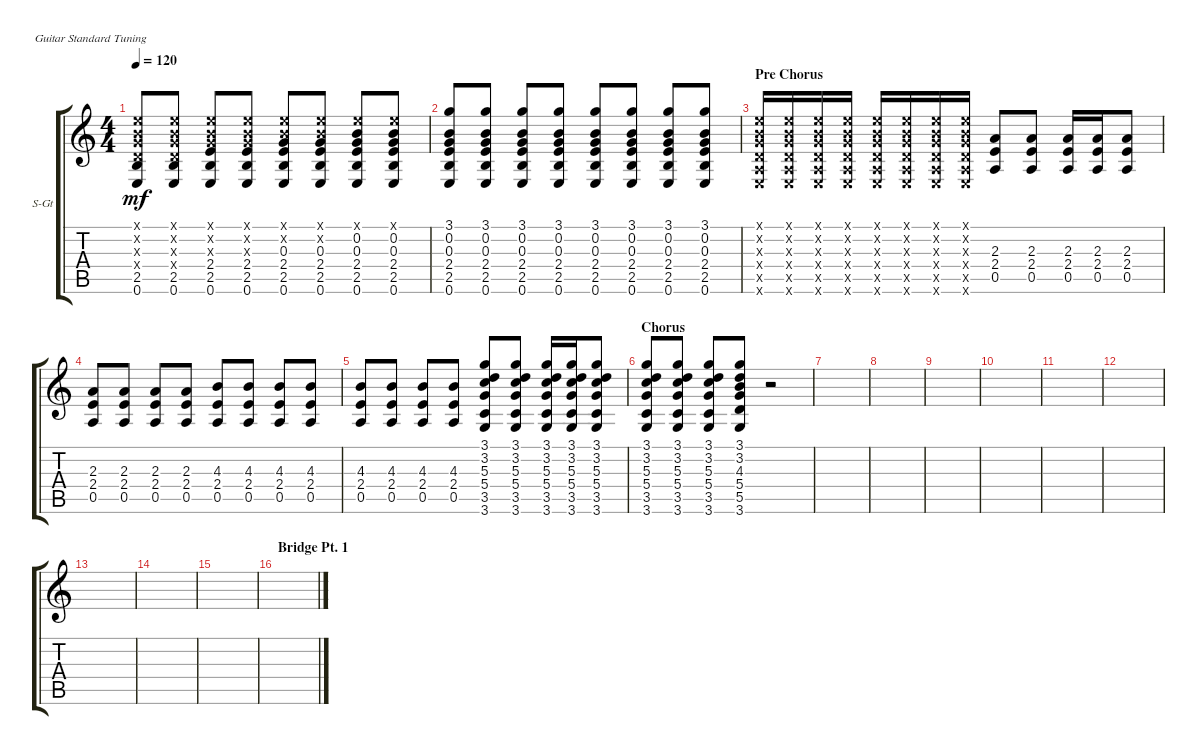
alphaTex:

\defaultSystemsLayout 4
\bracketExtendMode groupsimilarinstruments
\firstSystemTrackNameOrientation horizontal
\otherSystemsTrackNameOrientation horizontal
\track ("Steel Guitar" "S-Gt") {instrument acousticguitarsteel}
\staff {score tabs}
\tuning (E4 B3 G3 D3 A2 E2)
\ts (4 4)
\tempo 120
\clef g2
\ks c
(0.6 2.5 0.4{x} 0.3{x} 0.2{x} 0.1{x}).8{dy mf} (2.5 0.6 0.4{x} 0.3{x} 0.2{x} 0.1{x}).8 (0.6 2.5 2.4 0.3{x} 0.2{x} 0.1{x}).8 (2.5 0.6 2.4 0.1{x} 0.2{x} 0.3{x}).8 (0.6 2.5 2.4 0.3 0.1{x} 0.2{x}).8 (2.4 2.5 0.6 0.3 0.1{x} 0.2{x}).8 (0.6 2.5 2.4 0.3 0.2 0.1{x}).8 (0.3 2.4 2.5 0.6 0.2 0.1{x}).8 |
(0.6 2.5 2.4 0.3 0.2 3.1).8 (0.2 0.3 2.4 2.5 0.6 3.1).8 (0.6 2.5 2.4 0.3 0.2 3.1).8 (0.2 0.3 2.4 2.5 0.6 3.1).8 (3.1 0.2 0.3 2.4 2.5 0.6).8 (0.6 2.5 2.4 0.3 0.2 3.1).8 (3.1 0.2 0.3 2.4 2.5 0.6).8 (3.1 0.2 0.3 2.4 2.5 0.6).8 |
\section ("" "Pre Chorus")
(0.6{x} 0.5{x} 0.4{x} 0.3{x} 0.1{x} 0.2{x}).16 (0.1{x} 0.2{x} 0.3{x} 0.4{x} 0.5{x} 0.6{x}).16 (0.6{x} 0.5{x} 0.4{x} 0.3{x} 0.2{x} 0.1{x}).16 (0.1{x} 0.2{x} 0.3{x} 0.4{x} 0.5{x} 0.6{x}).16 (0.6{x} 0.5{x} 0.4{x} 0.3{x} 0.2{x} 0.1{x}).16 (0.1{x} 0.2{x} 0.3{x} 0.4{x} 0.5{x} 0.6{x}).16 (0.5{x} 0.6{x} 0.4{x} 0.3{x} 0.2{x} 0.1{x}).16 (0.1{x} 0.2{x} 0.3{x} 0.4{x} 0.5{x} 0.6{x}).16 (0.5 2.4 2.3).8 (2.3 2.4 0.5).8 (0.5 2.4 2.3).16 (0.5 2.4 2.3).16 (0.5 2.4 2.3).8 |
(0.5 2.4 2.3).8 (2.3 2.4 0.5).8 (0.5 2.4 2.3).8 (2.3 2.4 0.5).8 (0.5 2.4 4.3).8 (4.3 2.4 0.5).8 (0.5 2.4 4.3).8 (4.3 2.4 0.5).8 |
(0.5 2.4 4.3).8 (4.3 2.4 0.5).8 (0.5 2.4 4.3).8 (0.5 2.4 4.3).8 (3.6 3.5 5.4 5.3 3.2 3.1).8 (3.1 3.2 5.3 5.4 3.5 3.6).8 (3.6 3.5 5.4 5.3 3.2 3.1).16 (3.1 3.2 5.3 5.4 3.5 3.6).16 (3.1 3.2 5.3 5.4 3.5 3.6).8 |
\section ("" "Chorus")
(3.1 3.2 5.3 5.4 3.5 3.6).8 (3.6 3.5 5.4 5.3 3.2 3.1).8 (3.1 3.2 5.3 5.4 3.5 3.6).8 (3.1 3.2 4.3 5.4 5.5 3.6).8 r.2 |
|
|
|
|
|
|
|
|
|
\section ("" "Bridge Pt. 1")
